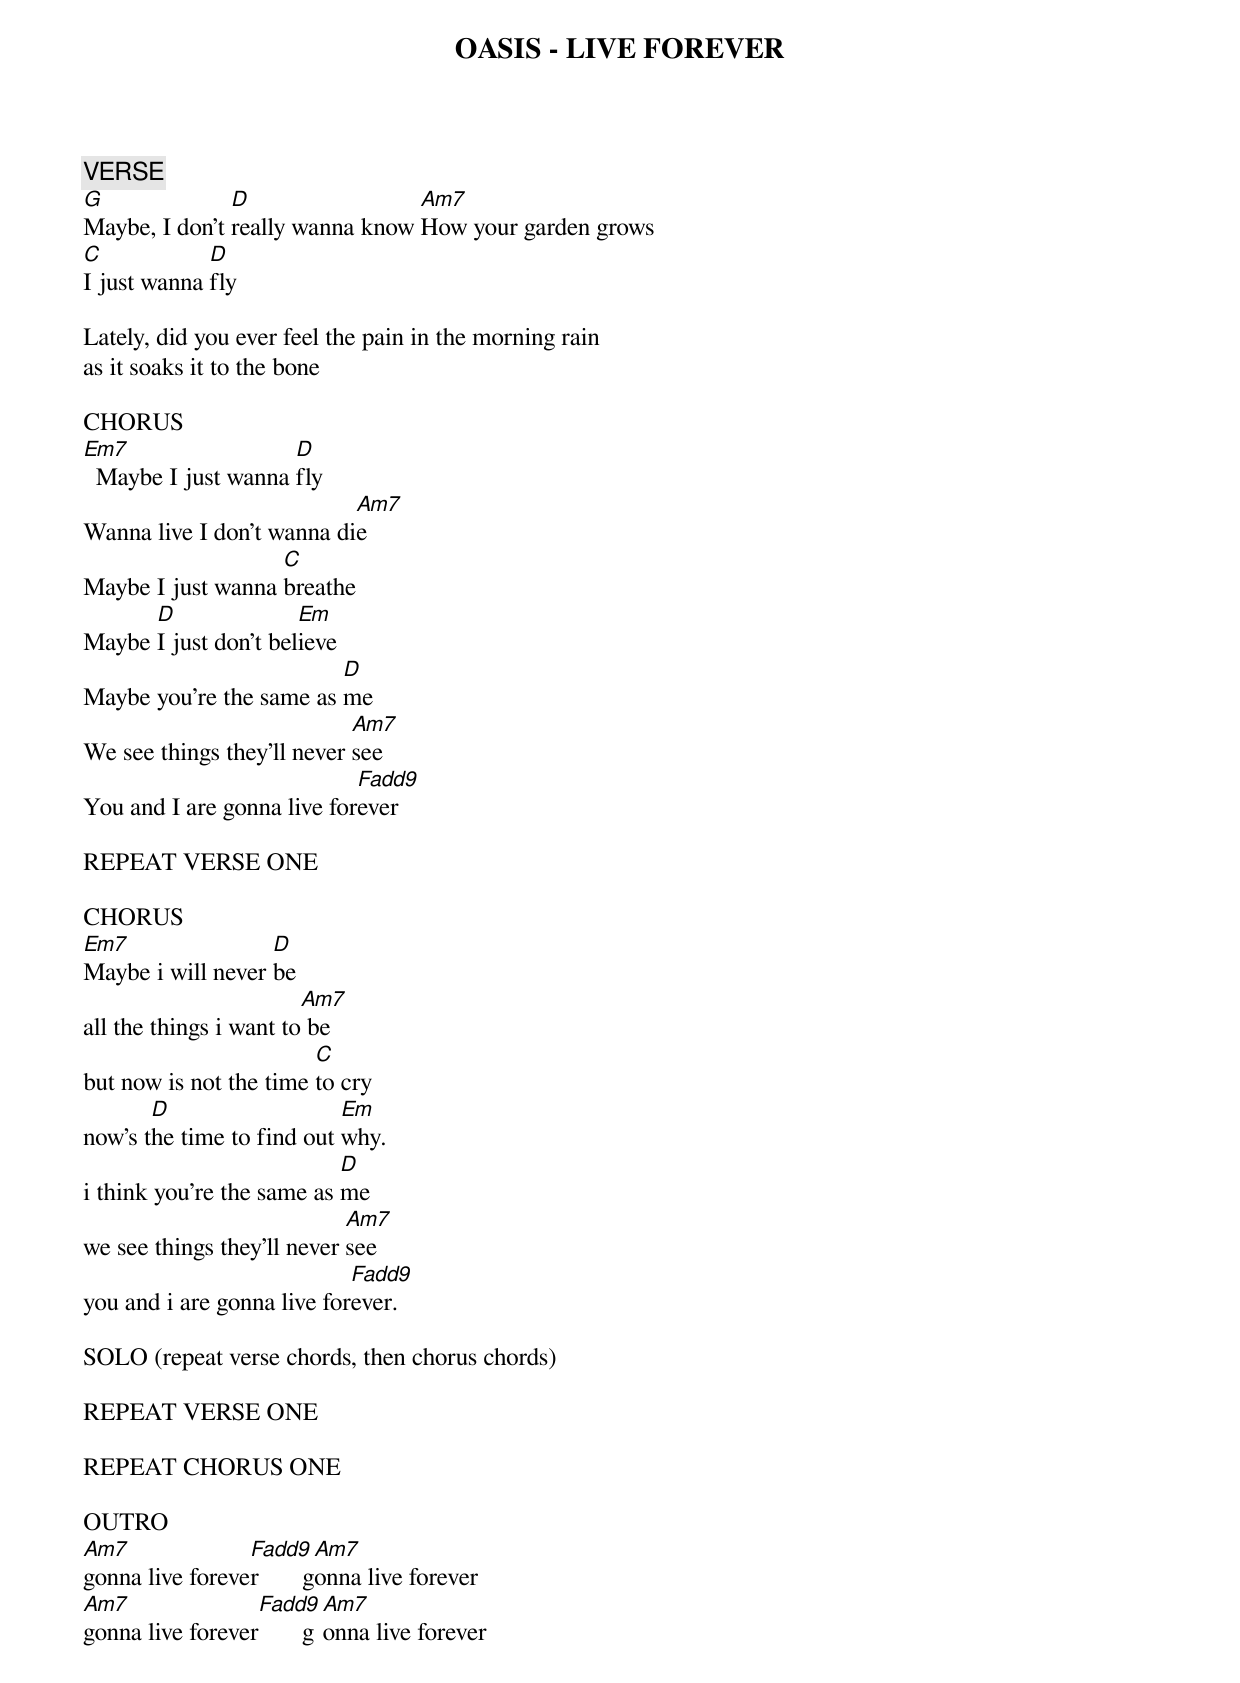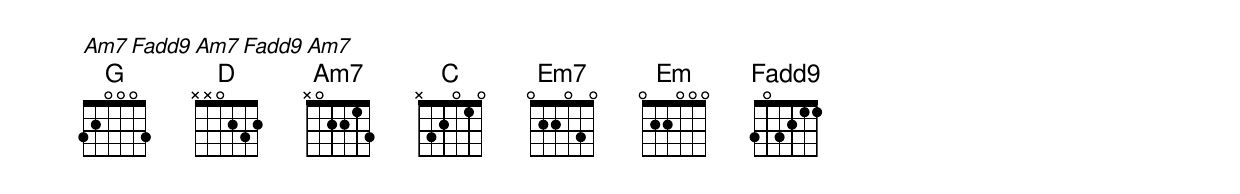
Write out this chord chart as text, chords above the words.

OASIS - LIVE FOREVER

VERSE
G	       D	         Am7
Maybe, I don't really wanna know How your garden grows
C	     D
I just wanna fly

Lately, did you ever feel the pain in the morning rain
as it soaks it to the bone

CHORUS
Em7		     D
  Maybe I just wanna fly
			   Am7
Wanna live I don't wanna die
		   C
Maybe I just wanna breathe
      D		      Em
Maybe I just don't believe
			 D
Maybe you're the same as me
			    Am7
We see things they'll never see
			    Fadd9
You and I are gonna live forever

REPEAT VERSE ONE

CHORUS
Em7                D
Maybe i will never be
                        Am7
all the things i want to be
                        C
but now is not the time to cry
       D                   Em
now's the time to find out why.
                           D
i think you're the same as me
                            Am7
we see things they'll never see
                            Fadd9
you and i are gonna live forever.

SOLO (repeat verse chords, then chorus chords)

REPEAT VERSE ONE

REPEAT CHORUS ONE

OUTRO
Am7              Fadd9    Am7
gonna live forever       gonna live forever
Am7               Fadd9   Am7
gonna live forever       gonna live forever


Am7       Fadd9        Am7        Fadd9       Am7
